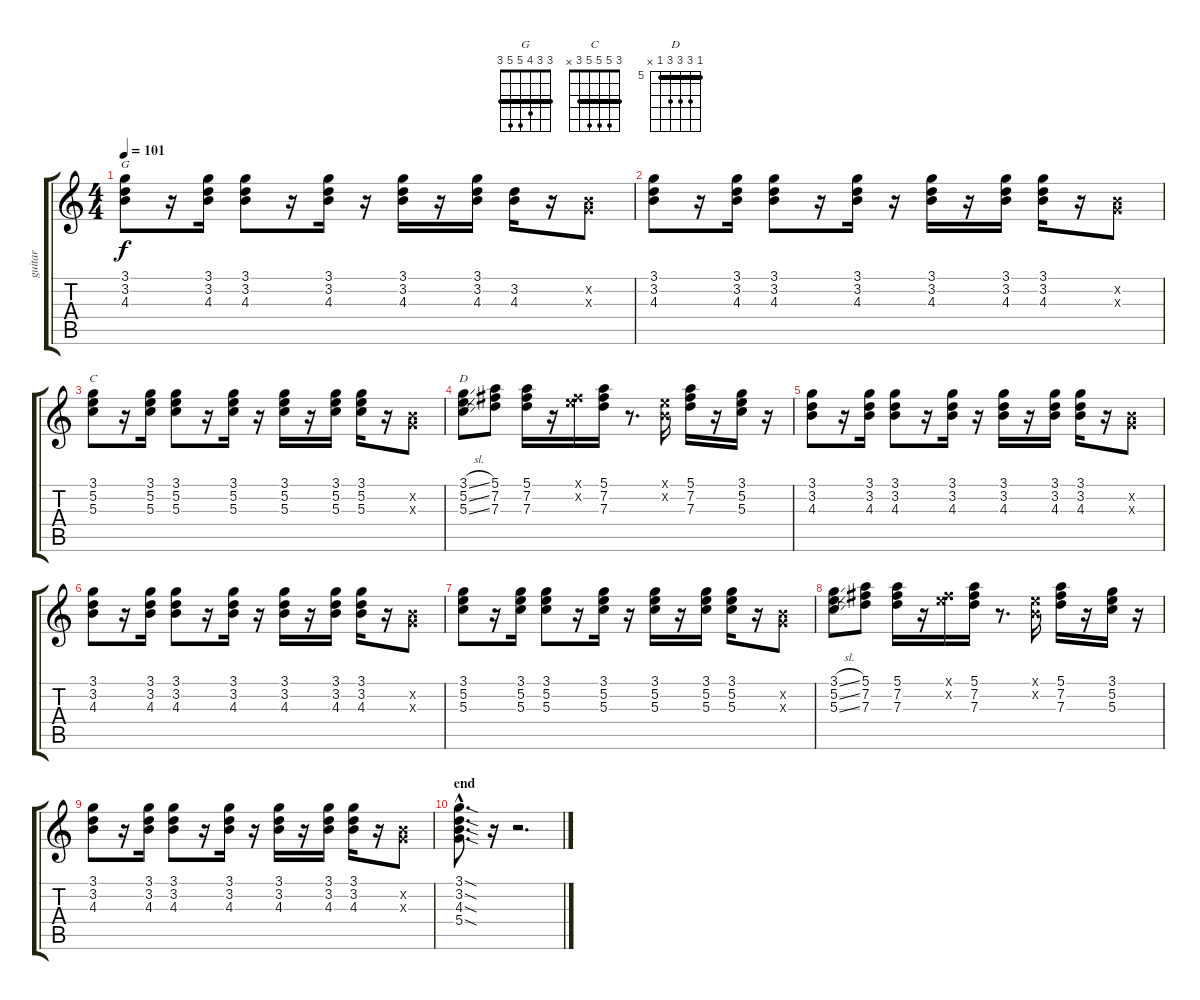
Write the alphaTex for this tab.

\track ("guitar" "guitar") {instrument electricguitarmuted}
\staff {score tabs}
\tuning (E4 B3 G3 D3 A2 E2) {hide}
\chord ("G" 3 3 4 5 5 3) {barre 3}
\chord ("C" 3 5 5 5 3 x) {barre 3}
\chord ("D" 5 7 7 7 5 x) {firstfret 5 barre 5}
\ts (4 4)
\tempo 101
\clef g2
\ks c
(3.1 3.2 4.3).8{ch "G" dy f} r.16 (3.1 3.2 4.3).16 (3.1 3.2 4.3).8 r.16 (3.1 3.2 4.3).16 r.16 (3.1 3.2 4.3).16 r.16 (3.1 3.2 4.3).16 (3.2 4.3).16 r.16 (0.2{x} 0.3{x}).8 |
(3.1 3.2 4.3).8 r.16 (3.1 3.2 4.3).16 (3.1 3.2 4.3).8 r.16 (3.1 3.2 4.3).16 r.16 (3.1 3.2 4.3).16 r.16 (3.1 3.2 4.3).16 (3.1 3.2 4.3).16 r.16 (0.2{x} 0.3{x}).8 |
(3.1 5.2 5.3).8{ch "C"} r.16 (3.1 5.2 5.3).16 (3.1 5.2 5.3).8 r.16 (3.1 5.2 5.3).16 r.16 (3.1 5.2 5.3).16 r.16 (3.1 5.2 5.3).16 (3.1 5.2 5.3).16 r.16 (0.2{x} 0.3{x}).8 |
(3.1{sl} 5.2{sl} 5.3{sl}).8{ch "D"} (5.1 7.2 7.3).8 (5.1 7.2 7.3).16 r.16 (0.1{x} 7.2{x}).16 (5.1 7.2 7.3).16 r.8{d} (0.1{x} 0.2{x}).16 (5.1 7.2 7.3).16 r.16 (3.1 5.2 5.3).16 r.16 |
(3.1 3.2 4.3).8 r.16 (3.1 3.2 4.3).16 (3.1 3.2 4.3).8 r.16 (3.1 3.2 4.3).16 r.16 (3.1 3.2 4.3).16 r.16 (3.1 3.2 4.3).16 (3.1 3.2 4.3).16 r.16 (0.2{x} 0.3{x}).8 |
(3.1 3.2 4.3).8 r.16 (3.1 3.2 4.3).16 (3.1 3.2 4.3).8 r.16 (3.1 3.2 4.3).16 r.16 (3.1 3.2 4.3).16 r.16 (3.1 3.2 4.3).16 (3.1 3.2 4.3).16 r.16 (0.2{x} 0.3{x}).8 |
(3.1 5.2 5.3).8 r.16 (3.1 5.2 5.3).16 (3.1 5.2 5.3).8 r.16 (3.1 5.2 5.3).16 r.16 (3.1 5.2 5.3).16 r.16 (3.1 5.2 5.3).16 (3.1 5.2 5.3).16 r.16 (0.2{x} 0.3{x}).8 |
(3.1{sl} 5.2{sl} 5.3{sl}).8 (5.1 7.2 7.3).8 (5.1 7.2 7.3).16 r.16 (0.1{x} 7.2{x}).16 (5.1 7.2 7.3).16 r.8{d} (0.1{x} 0.2{x}).16 (5.1 7.2 7.3).16 r.16 (3.1 5.2 5.3).16 r.16 |
(3.1 3.2 4.3).8 r.16 (3.1 3.2 4.3).16 (3.1 3.2 4.3).8 r.16 (3.1 3.2 4.3).16 r.16 (3.1 3.2 4.3).16 r.16 (3.1 3.2 4.3).16 (3.1 3.2 4.3).16 r.16 (0.2{x} 0.3{x}).8 |
\section ("" "end")
(3.1{sod hac} 3.2{sod hac} 4.3{sod hac} 5.4{sod hac}).8{d} r.16 r.2{d}
